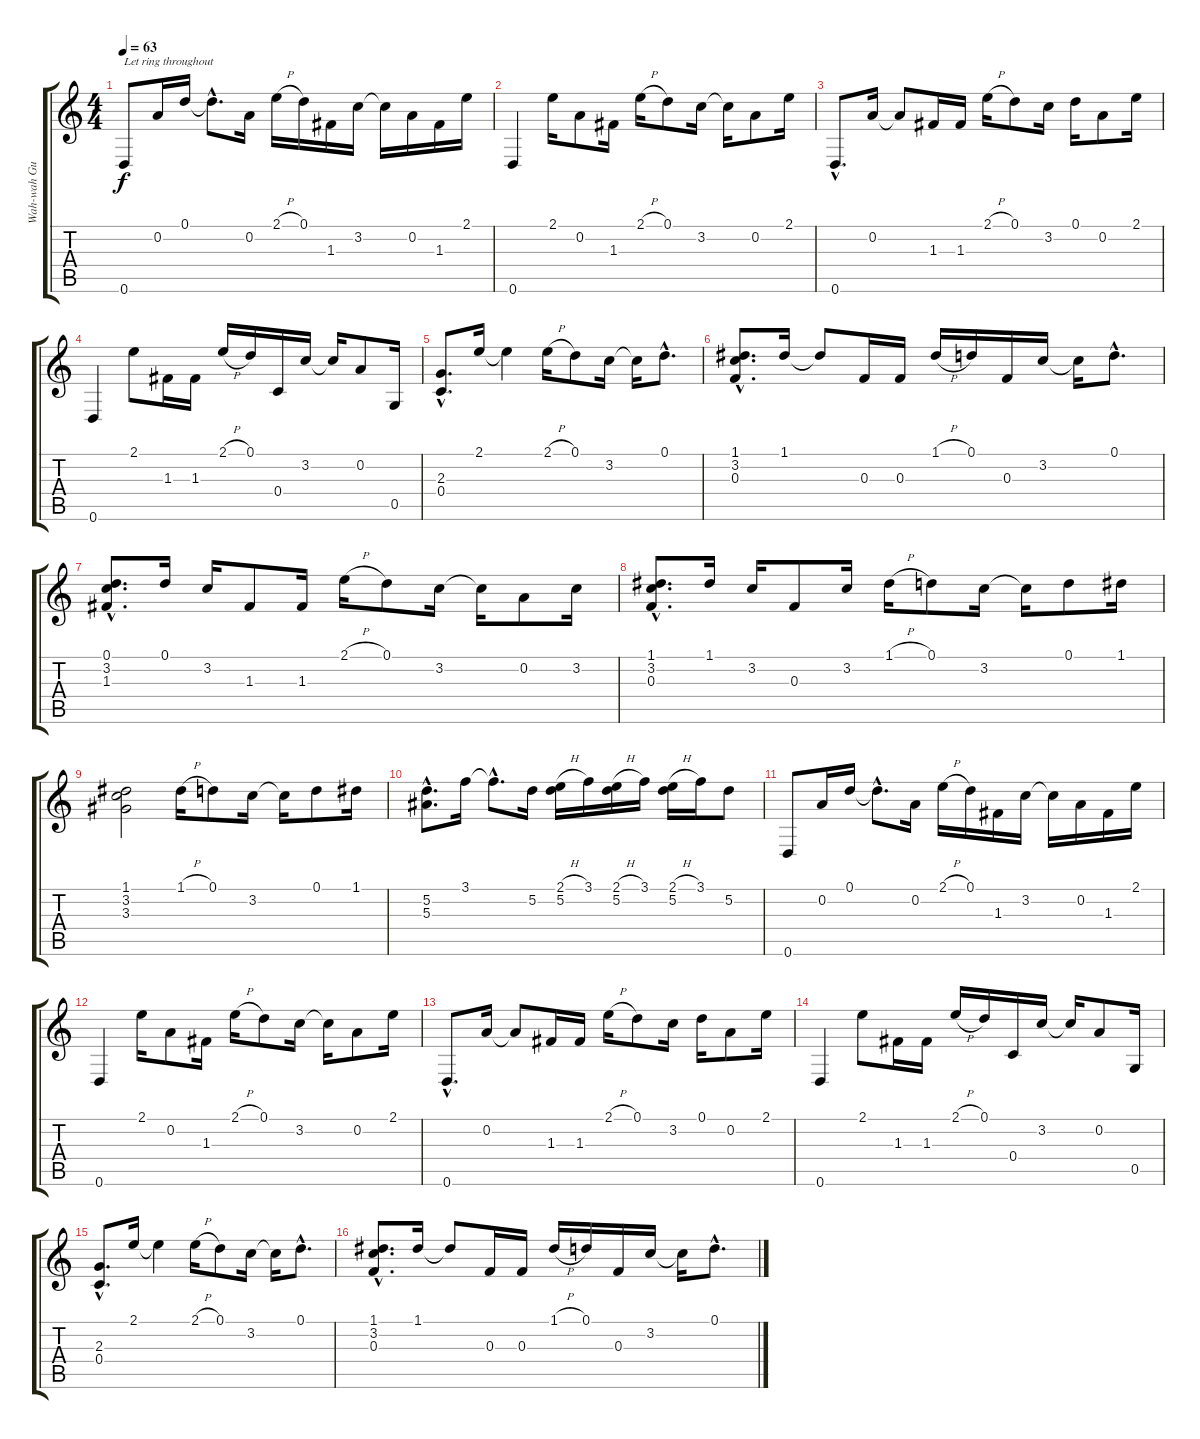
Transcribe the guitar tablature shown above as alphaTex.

\track ("Wah-wah Guitar 1" "Wah-wah Gu") {instrument electricguitarjazz}
\staff {score tabs}
\tuning (D4 A3 F3 C3 G2 D2) {hide}
\ts (4 4)
\tempo 63
\clef g2
\ks c
0.6.8{txt "Let ring throughout" dy f instrument electricguitarjazz} 0.2.16 0.1.16 0.1{hac t}.8{d} 0.2.16 2.1{h}.16 0.1.16 1.3.16 3.2.16 3.2{t}.16 0.2.16 1.3.16 2.1.16 |
0.6.4 2.1.16 0.2.8 1.3.16 2.1{h}.16 0.1.8 3.2.16 3.2{t}.16 0.2.8 2.1.16 |
0.6{hac}.8{d} 0.2.16 0.2{t}.8 1.3.16 1.3.16 2.1{h}.16 0.1.8 3.2.16 0.1.16 0.2.8 2.1.16 |
0.6.4 2.1.8 1.3.16 1.3.16 2.1{h}.16 0.1.16 0.4.16 3.2.16 3.2{t}.16 0.2.8 0.5.16 |
(2.3{hac} 0.4{hac}).8{d} 2.1.16 2.1{t}.4 2.1{h}.16 0.1.8 3.2.16 3.2{t}.16 0.1{hac}.8{d} |
(1.1{hac} 3.2{hac} 0.3{hac}).8{d} 1.1.16 1.1{t}.8 0.3.16 0.3.16 1.1{h}.16 0.1.16 0.3.16 3.2.16 3.2{t}.16 0.1{hac}.8{d} |
(0.1{hac} 3.2{hac} 1.3{hac}).8{d} 0.1.16 3.2.16 1.3.8 1.3.16 2.1{h}.16 0.1.8 3.2.16 3.2{t}.16 0.2.8 3.2.16 |
(1.1{hac} 3.2{hac} 0.3{hac}).8{d} 1.1.16 3.2.16 0.3.8 3.2.16 1.1{h}.16 0.1.8 3.2.16 3.2{t}.16 0.1.8 1.1.16 |
(1.1 3.2 3.3).2 1.1{h}.16 0.1.8 3.2.16 3.2{t}.16 0.1.8 1.1.16 |
(5.2{hac} 5.3{hac}).8{d} 3.1.16 3.1{hac t}.8{d} 5.2.16 (2.1{h} 5.2).16 3.1.16 (2.1{h} 5.2).16 3.1.16 (2.1{h} 5.2).16 3.1.16 5.2.8 |
0.6.8 0.2.16 0.1.16 0.1{hac t}.8{d} 0.2.16 2.1{h}.16 0.1.16 1.3.16 3.2.16 3.2{t}.16 0.2.16 1.3.16 2.1.16 |
0.6.4 2.1.16 0.2.8 1.3.16 2.1{h}.16 0.1.8 3.2.16 3.2{t}.16 0.2.8 2.1.16 |
0.6{hac}.8{d} 0.2.16 0.2{t}.8 1.3.16 1.3.16 2.1{h}.16 0.1.8 3.2.16 0.1.16 0.2.8 2.1.16 |
0.6.4 2.1.8 1.3.16 1.3.16 2.1{h}.16 0.1.16 0.4.16 3.2.16 3.2{t}.16 0.2.8 0.5.16 |
(2.3{hac} 0.4{hac}).8{d} 2.1.16 2.1{t}.4 2.1{h}.16 0.1.8 3.2.16 3.2{t}.16 0.1{hac}.8{d} |
(1.1{hac} 3.2{hac} 0.3{hac}).8{d} 1.1.16 1.1{t}.8 0.3.16 0.3.16 1.1{h}.16 0.1.16 0.3.16 3.2.16 3.2{t}.16 0.1{hac}.8{d}
